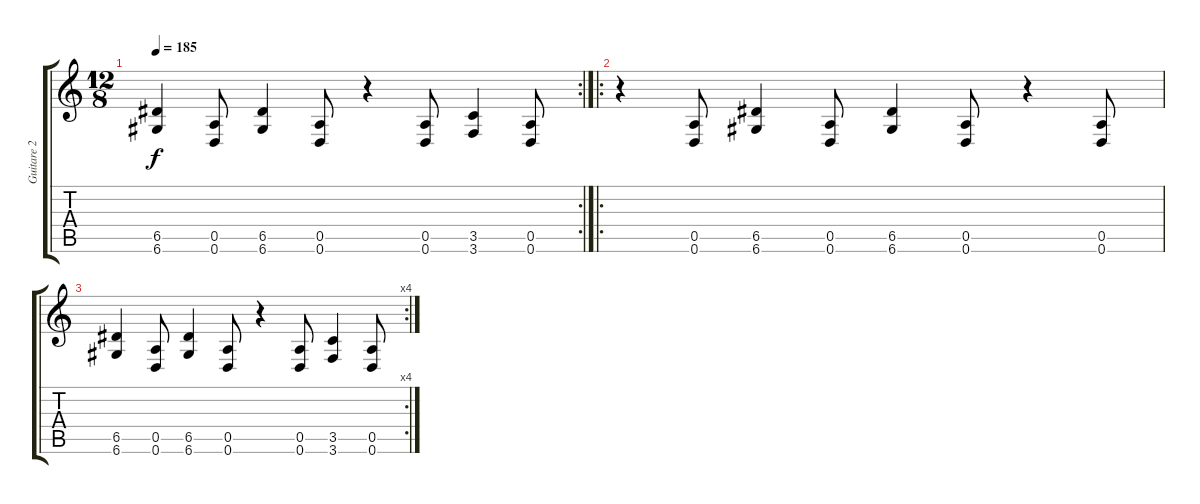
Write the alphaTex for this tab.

\track ("Guitare 2" "Guitare 2") {instrument distortionguitar}
\staff {score tabs}
\tuning (E4 B3 G3 D3 A2 D2) {hide}
\rc 2
\ts (12 8)
\tempo 185
\clef g2
\ks c
(6.5 6.6).4{dy f} (0.5 0.6).8 (6.5 6.6).4 (0.5 0.6).8 r.4 (0.5 0.6).8 (3.5 3.6).4 (0.5 0.6).8 |
\ro
r.4 (0.5 0.6).8 (6.5 6.6).4 (0.5 0.6).8 (6.5 6.6).4 (0.5 0.6).8 r.4 (0.5 0.6).8 |
\rc 4
(6.5 6.6).4 (0.5 0.6).8 (6.5 6.6).4 (0.5 0.6).8 r.4 (0.5 0.6).8 (3.5 3.6).4 (0.5 0.6).8
